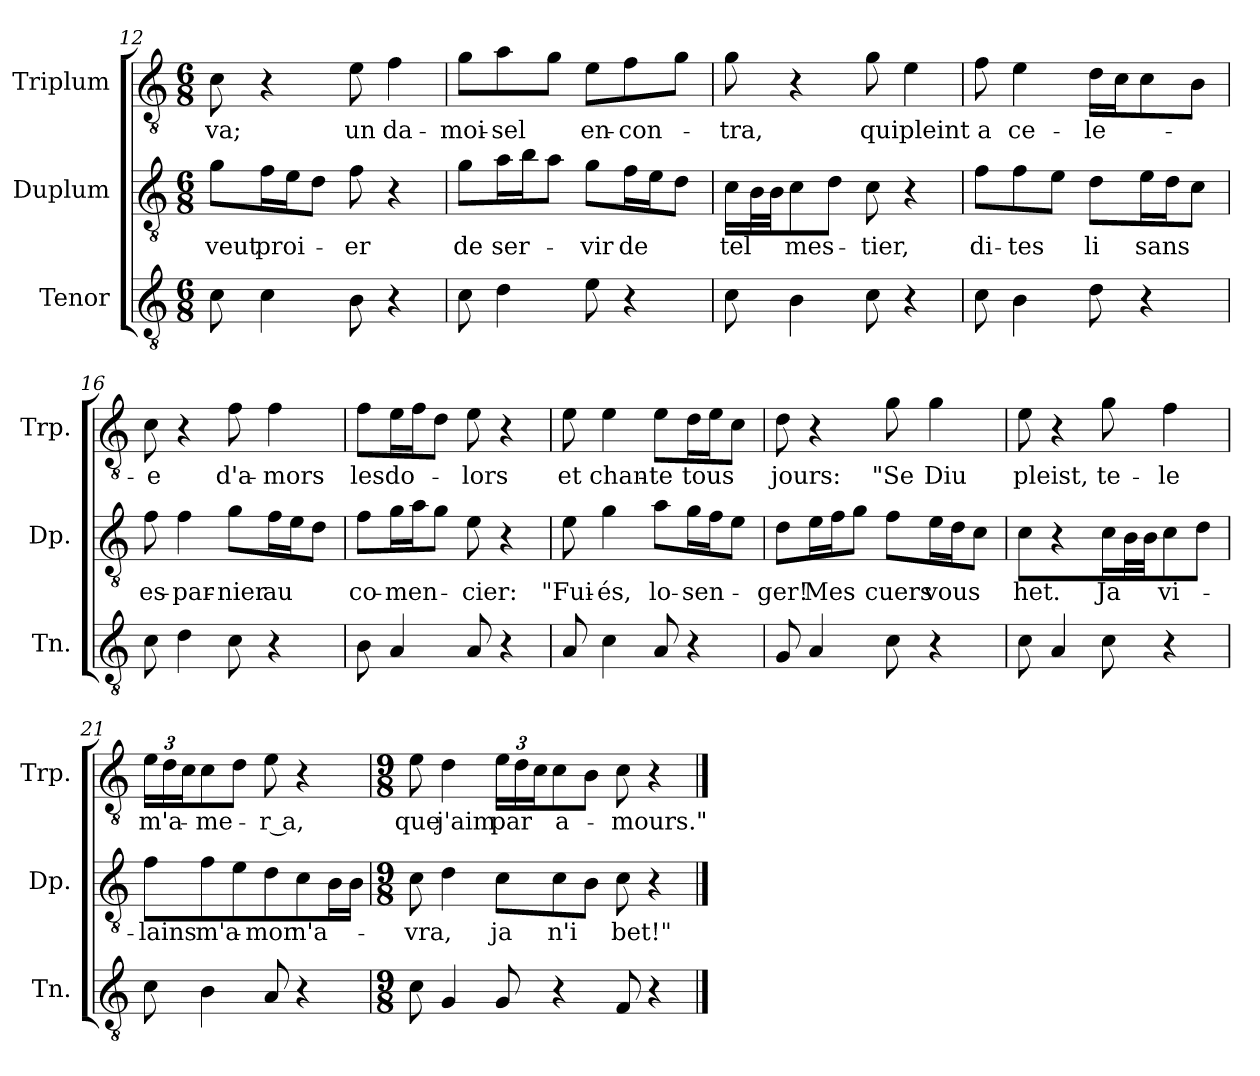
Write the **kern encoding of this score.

**kern	**kern	**text	**kern	**text
*part3	*part2	*part2	*part1	*part1
*staff3	*staff2	*staff2	*staff1	*staff1
*I"Tenor	*I"Duplum	*	*I"Triplum	*
*I'Tn.	*I'Dp.	*	*I'Trp.	*
*clefGv2	*clefGv2	*	*clefGv2	*
*k[]	*k[]	*	*k[]	*
*M6/8	*M6/8	*	*M6/8	*
=12	=12	=12	=12	=12
!	!	!LO:LY:b	!	!LO:LY:b
8c\	8g\L	veut	8c\	va;
!	!	!LO:LY:b	!	!
4c\	16f\L	proi-	4r	.
.	16e\J	.	.	.
.	8d\J	.	.	.
!	!	!LO:LY:b	!	!LO:LY:b
8B\	8f\	-er	8e\	un
!	!	!	!	!LO:LY:b
4r	4r	.	4f\	da-
!!LO:PB:g=z
=13	=13	=13	=13	=13
!	!	!LO:LY:b	!	!LO:LY:b
8c\	8g\L	de	8g\L	-moi-
!	!	!LO:LY:b	!	!LO:LY:b
4d\	16a\L	ser-	8a\	-sel
.	16b\J	.	.	.
.	8a\J	.	8g\J	.
!	!	!LO:LY:b	!	!LO:LY:b
8e\	8g\L	-vir	8e\L	en-
!	!	!LO:LY:b	!	!LO:LY:b
4r	16f\L	de	8f\	-con-
.	16e\J	.	.	.
.	8d\J	.	8g\J	.
=14	=14	=14	=14	=14
!	!	!LO:LY:b	!	!LO:LY:b
8c\	16c\LL	tel	8g\	-tra,
*	*tremolo	*	*	*
.	32B\	.	.	.
.	32B\JJJ	.	.	.
*	*Xtremolo	*	*	*
!	!	!LO:LY:b	!	!
4B\	8c\	mes-	4r	.
.	8d\J	.	.	.
!	!	!LO:LY:b	!	!LO:LY:b
8c\	8c\	-tier,	8g\	qui
!	!	!	!	!LO:LY:b
4r	4r	.	4e\	pleint
=15	=15	=15	=15	=15
!	!	!LO:LY:b	!	!LO:LY:b
8c\	8f\L	di-	8f\	a
!	!	!LO:LY:b	!	!LO:LY:b
4B\	8f\	-tes	4e\	ce-
.	8e\J	.	.	.
!	!	!LO:LY:b	!	!LO:LY:b
8d\	8d\L	li	16d\LL	-le-
.	.	.	16c\J	.
!	!	!LO:LY:b	!	!
4r	16e\L	sans	8c\	.
.	16d\J	.	.	.
.	8c\J	.	8B\J	.
=16	=16	=16	=16	=16
!	!	!LO:LY:b	!	!LO:LY:b
8c\	8f\	es-	8c\	-e
!	!	!LO:LY:b	!	!
4d\	4f\	-par-	4r	.
!	!	!LO:LY:b	!	!LO:LY:b
8c\	8g\L	-nier	8f\	d'a-
!	!	!LO:LY:b	!	!LO:LY:b
4r	16f\L	au	4f\	-mors
.	16e\J	.	.	.
.	8d\J	.	.	.
=17	=17	=17	=17	=17
!	!	!LO:LY:b	!	!LO:LY:b
8B\	8f\L	co-	8f\L	les
!	!	!LO:LY:b	!	!LO:LY:b
4A/	16g\L	-men-	16e\L	do-
.	16a\J	.	16f\J	.
.	8g\J	.	8d\J	.
!	!	!LO:LY:b	!	!LO:LY:b
8A/	8e\	-cier:	8e\	-lors
4r	4r	.	4r	.
!!LO:LB:g=z
=18	=18	=18	=18	=18
!	!	!LO:LY:b	!	!LO:LY:b
8A/	8e\	"Fui-	8e\	et
!	!	!LO:LY:b	!	!LO:LY:b
4c\	4g\	-és,	4e\	chan-
!	!	!LO:LY:b	!	!LO:LY:b
8A/	8a\L	lo-	8e\L	-te
!	!	!LO:LY:b	!	!LO:LY:b
4r	16g\L	-sen-	16d\L	tous
.	16f\J	.	16e\J	.
.	8e\J	.	8c\J	.
=19	=19	=19	=19	=19
!	!	!LO:LY:b	!	!LO:LY:b
8G/	8d\L	-ger!	8d\	jours:
!	!	!LO:LY:b	!	!
4A/	16e\L	Mes	4r	.
.	16f\J	.	.	.
.	8g\J	.	.	.
!	!	!LO:LY:b	!	!LO:LY:b
8c\	8f\L	cuers	8g\	"Se
!	!	!LO:LY:b	!	!LO:LY:b
4r	16e\L	vous	4g\	Diu
.	16d\J	.	.	.
.	8c\J	.	.	.
=20	=20	=20	=20	=20
!	!	!LO:LY:b	!	!LO:LY:b
8c\	8c\	het.	8e\	pleist,
4A/	4r	.	4r	.
!	!	!LO:LY:b	!	!LO:LY:b
8c\	16c\LL	Ja	8g\	te-
*	*tremolo	*	*	*
.	32B\	.	.	.
.	32B\JJJ	.	.	.
*	*Xtremolo	*	*	*
!	!	!LO:LY:b	!	!LO:LY:b
4r	8c\	vi-	4f\	-le
.	8d\J	.	.	.
=21	=21	=21	=21	=21
!	!	!LO:LY:b	!	!
*	*	*	*Xbrackettup	*
!	!	!	!	!LO:LY:b
8c\	8f\L	-lains	24e\LL	m'a-
.	.	.	24d\	.
.	.	.	24c\J	.
!	!	!LO:LY:b	!	!LO:LY:b
4B\	8f\	m'a-	8c\	-me-
.	8e\J	.	8d\J	.
!	!	!LO:LY:b	!	!LO:LY:b
8A/	8d\L	-mor	8e\	-r a,
!	!	!LO:LY:b	!	!
4r	8c\	n'a-	4r	.
*	*tremolo	*	*	*
.	16B\	.	.	.
.	16B\JJ	.	.	.
*	*Xtremolo	*	*	*
!!LO:LB:g=z
=22	=22	=22	=22	=22
*M9/8	*M9/8	*	*M9/8	*
!	!	!LO:LY:b	!	!LO:LY:b
8c\	8c\	-vra,	8e\	que
!	!	!	!	!LO:LY:b
4G/	4d\	.	4d\	j'aim
!	!	!LO:LY:b	!	!LO:LY:b
8G/	8c\L	ja	24e\LL	par
.	.	.	24d\	.
.	.	.	24c\J	.
!	!	!LO:LY:b	!	!LO:LY:b
4r	8c\	n'i	8c\	a-
.	8B\J	.	8B\J	.
!	!	!LO:LY:b	!	!LO:LY:b
8F/	8c\	bet!"	8c\	-mours."
4r	4r	.	4r	.
==	==	==	==	==
*-	*-	*-	*-	*-
